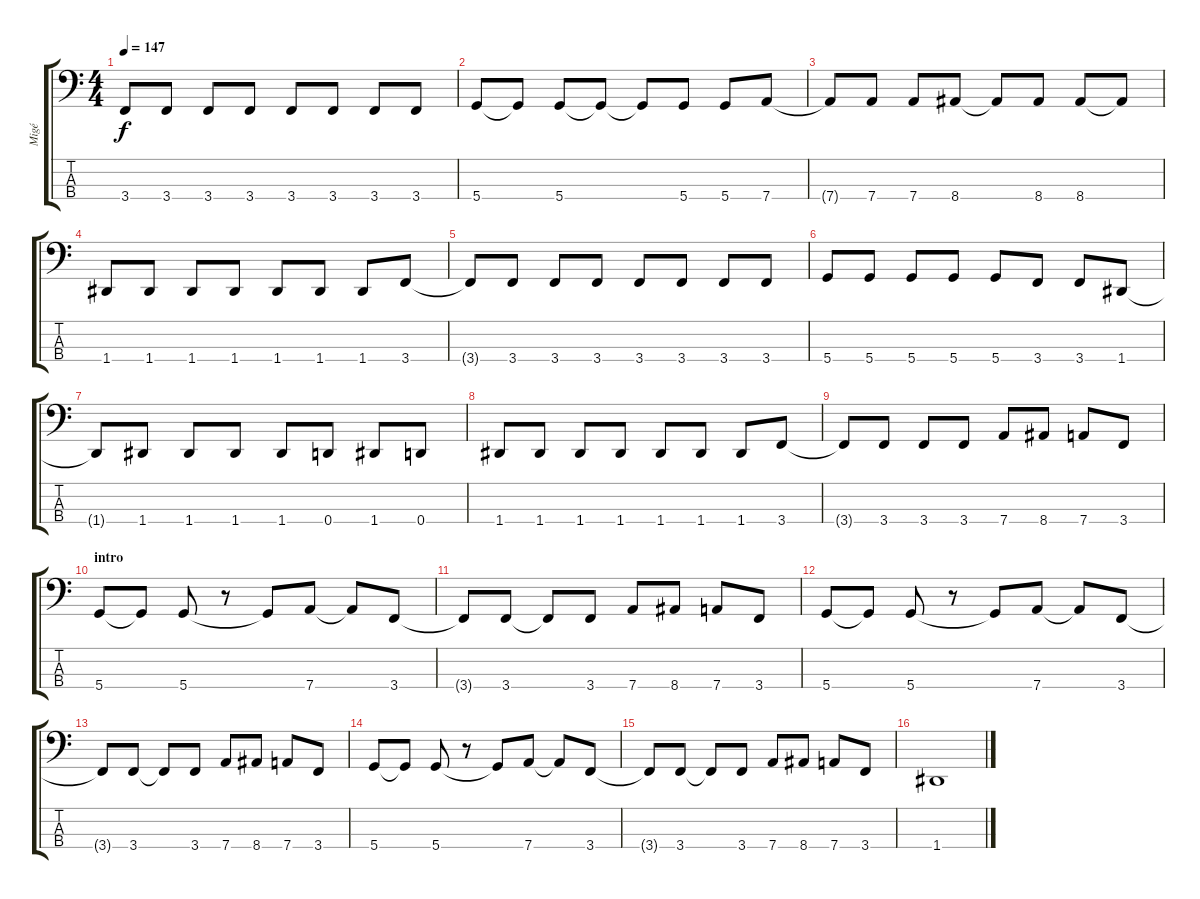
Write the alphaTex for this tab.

\track ("Migé" "Migé") {instrument electricbassfinger}
\staff {score tabs}
\tuning (G2 D2 A1 D1) {hide}
\ts (4 4)
\tempo 147
\clef f4
\ks c
3.4{t}.8{dy f} 3.4.8 3.4.8 3.4.8 3.4.8 3.4.8 3.4.8 3.4.8 |
5.4.8 5.4{t}.8 5.4.8 5.4{t}.8 5.4{t}.8 5.4.8 5.4.8 7.4.8 |
7.4{t}.8 7.4.8 7.4.8 8.4.8 8.4{t}.8 8.4.8 8.4.8 8.4{t}.8 |
1.4.8 1.4.8 1.4.8 1.4.8 1.4.8 1.4.8 1.4.8 3.4.8 |
3.4{t}.8 3.4.8 3.4.8 3.4.8 3.4.8 3.4.8 3.4.8 3.4.8 |
5.4.8 5.4.8 5.4.8 5.4.8 5.4.8 3.4.8 3.4.8 1.4.8 |
1.4{t}.8 1.4.8 1.4.8 1.4.8 1.4.8 0.4.8 1.4.8 0.4.8 |
1.4.8 1.4.8 1.4.8 1.4.8 1.4.8 1.4.8 1.4.8 3.4.8 |
3.4{t}.8 3.4.8 3.4.8 3.4.8 7.4.8 8.4.8 7.4.8 3.4.8 |
\section ("" "intro")
5.4.8 5.4{t}.8 5.4.8 r.8 5.4{t}.8 7.4.8 7.4{t}.8 3.4.8 |
3.4{t}.8 3.4.8 3.4{t}.8 3.4.8 7.4.8 8.4.8 7.4.8 3.4.8 |
5.4.8 5.4{t}.8 5.4.8 r.8 5.4{t}.8 7.4.8 7.4{t}.8 3.4.8 |
3.4{t}.8 3.4.8 3.4{t}.8 3.4.8 7.4.8 8.4.8 7.4.8 3.4.8 |
5.4.8 5.4{t}.8 5.4.8 r.8 5.4{t}.8 7.4.8 7.4{t}.8 3.4.8 |
3.4{t}.8 3.4.8 3.4{t}.8 3.4.8 7.4.8 8.4.8 7.4.8 3.4.8 |
1.4.1
